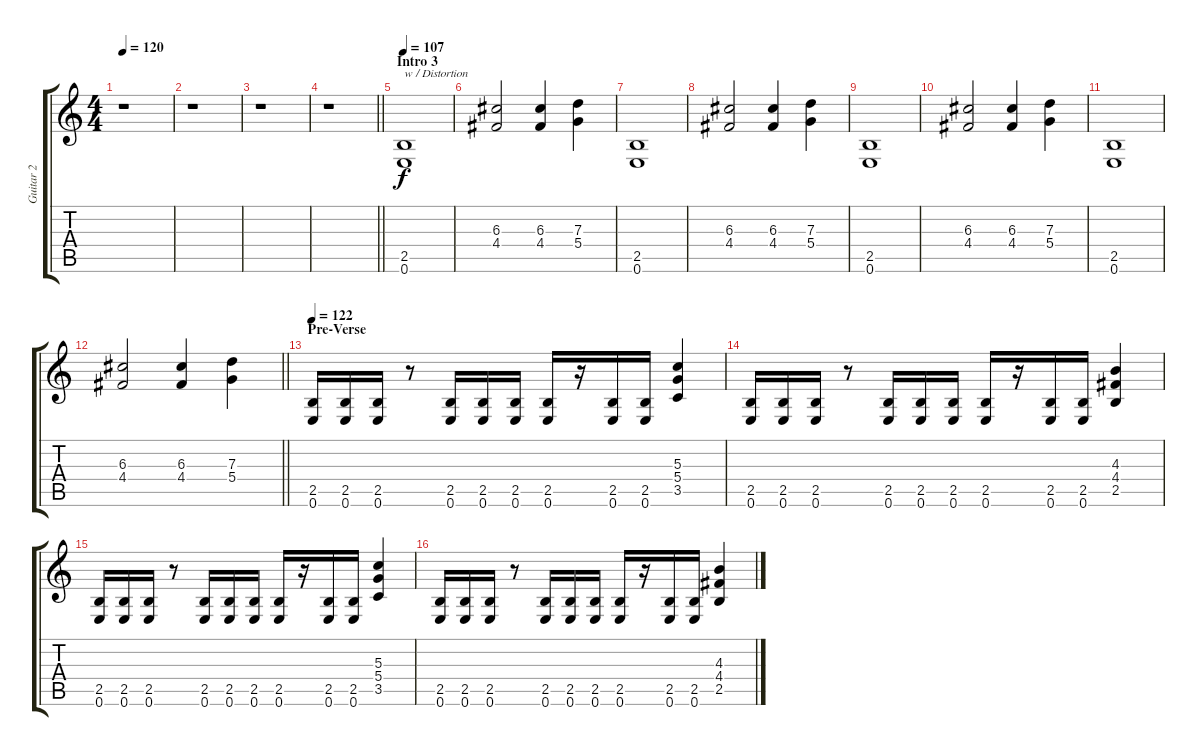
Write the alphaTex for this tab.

\track ("Guitar 2" "Guitar 2") {instrument distortionguitar}
\staff {score tabs}
\tuning (E4 B3 G3 D3 A2 E2) {hide}
\ts (4 4)
\tempo 120
\clef g2
\ks c
r.1{dy f} |
r.1 |
r.1 |
\barLineRight lightlight
r.1 |
\section ("" "Intro 3")
\tempo 107
(2.5 0.6).1{txt "w / Distortion" instrument distortionguitar} |
(6.3 4.4).2 (6.3 4.4).4 (7.3 5.4).4 |
(2.5 0.6).1 |
(6.3 4.4).2 (6.3 4.4).4 (7.3 5.4).4 |
(2.5 0.6).1 |
(6.3 4.4).2 (6.3 4.4).4 (7.3 5.4).4 |
(2.5 0.6).1 |
\barLineRight lightlight
(6.3 4.4).2 (6.3 4.4).4 (7.3 5.4).4 |
\section ("" "Pre-Verse")
\tempo 122
(2.5 0.6).16 (2.5 0.6).16 (2.5 0.6).16 r.8 (2.5 0.6).16 (2.5 0.6).16 (2.5 0.6).16 (2.5 0.6).16 r.16 (2.5 0.6).16 (2.5 0.6).16 (5.3 5.4 3.5).4 |
(2.5 0.6).16 (2.5 0.6).16 (2.5 0.6).16 r.8 (2.5 0.6).16 (2.5 0.6).16 (2.5 0.6).16 (2.5 0.6).16 r.16 (2.5 0.6).16 (2.5 0.6).16 (4.3 4.4 2.5).4 |
(2.5 0.6).16 (2.5 0.6).16 (2.5 0.6).16 r.8 (2.5 0.6).16 (2.5 0.6).16 (2.5 0.6).16 (2.5 0.6).16 r.16 (2.5 0.6).16 (2.5 0.6).16 (5.3 5.4 3.5).4 |
(2.5 0.6).16 (2.5 0.6).16 (2.5 0.6).16 r.8 (2.5 0.6).16 (2.5 0.6).16 (2.5 0.6).16 (2.5 0.6).16 r.16 (2.5 0.6).16 (2.5 0.6).16 (4.3 4.4 2.5).4
